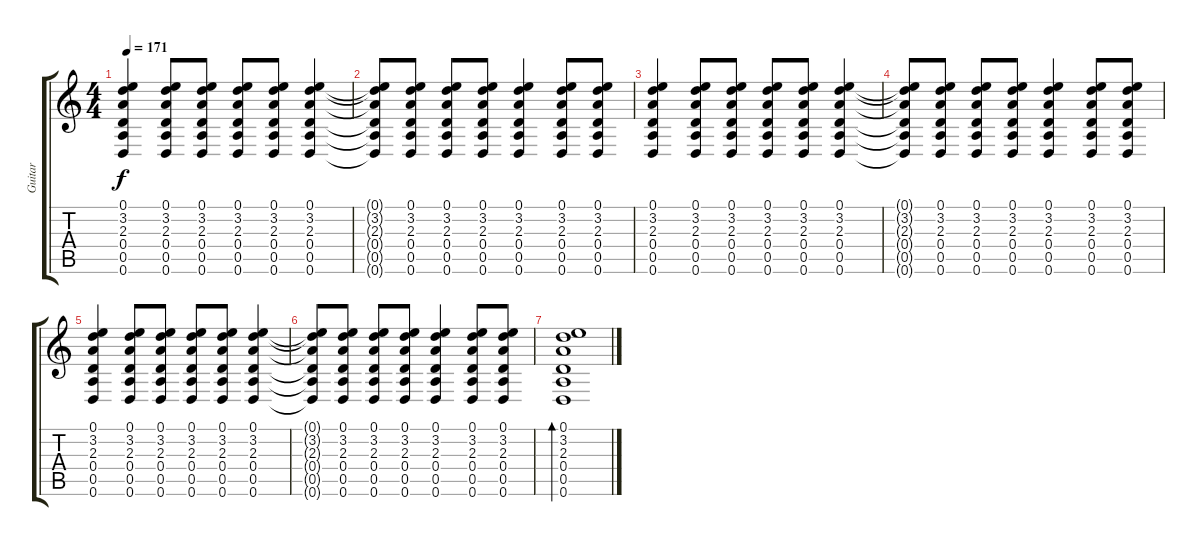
\track ("Guitar" "Guitar") {instrument acousticguitarnylon}
\staff {score tabs}
\tuning (E4 B3 G3 D3 A2 D2) {hide}
\ts (4 4)
\tempo 171
\clef g2
\ks c
(0.1 3.2 2.3 0.4 0.5 0.6).4{dy f} (0.1 3.2 2.3 0.4 0.5 0.6).8 (0.1 3.2 2.3 0.4 0.5 0.6).8 (0.1 3.2 2.3 0.4 0.5 0.6).8 (0.1 3.2 2.3 0.4 0.5 0.6).8 (0.1 3.2 2.3 0.4 0.5 0.6).4 |
(0.1{t} 3.2{t} 2.3{t} 0.4{t} 0.5{t} 0.6{t}).8 (0.1 3.2 2.3 0.4 0.5 0.6).8 (0.1 3.2 2.3 0.4 0.5 0.6).8 (0.1 3.2 2.3 0.4 0.5 0.6).8 (0.1 3.2 2.3 0.4 0.5 0.6).4 (0.1 3.2 2.3 0.4 0.5 0.6).8 (0.1 3.2 2.3 0.4 0.5 0.6).8 |
(0.1 3.2 2.3 0.4 0.5 0.6).4 (0.1 3.2 2.3 0.4 0.5 0.6).8 (0.1 3.2 2.3 0.4 0.5 0.6).8 (0.1 3.2 2.3 0.4 0.5 0.6).8 (0.1 3.2 2.3 0.4 0.5 0.6).8 (0.1 3.2 2.3 0.4 0.5 0.6).4 |
(0.1{t} 3.2{t} 2.3{t} 0.4{t} 0.5{t} 0.6{t}).8 (0.1 3.2 2.3 0.4 0.5 0.6).8 (0.1 3.2 2.3 0.4 0.5 0.6).8 (0.1 3.2 2.3 0.4 0.5 0.6).8 (0.1 3.2 2.3 0.4 0.5 0.6).4 (0.1 3.2 2.3 0.4 0.5 0.6).8 (0.1 3.2 2.3 0.4 0.5 0.6).8 |
(0.1 3.2 2.3 0.4 0.5 0.6).4 (0.1 3.2 2.3 0.4 0.5 0.6).8 (0.1 3.2 2.3 0.4 0.5 0.6).8 (0.1 3.2 2.3 0.4 0.5 0.6).8 (0.1 3.2 2.3 0.4 0.5 0.6).8 (0.1 3.2 2.3 0.4 0.5 0.6).4 |
(0.1{t} 3.2{t} 2.3{t} 0.4{t} 0.5{t} 0.6{t}).8 (0.1 3.2 2.3 0.4 0.5 0.6).8 (0.1 3.2 2.3 0.4 0.5 0.6).8 (0.1 3.2 2.3 0.4 0.5 0.6).8 (0.1 3.2 2.3 0.4 0.5 0.6).4 (0.1 3.2 2.3 0.4 0.5 0.6).8 (0.1 3.2 2.3 0.4 0.5 0.6).8 |
(0.1 3.2 2.3 0.4 0.5 0.6).1{bd 240}
